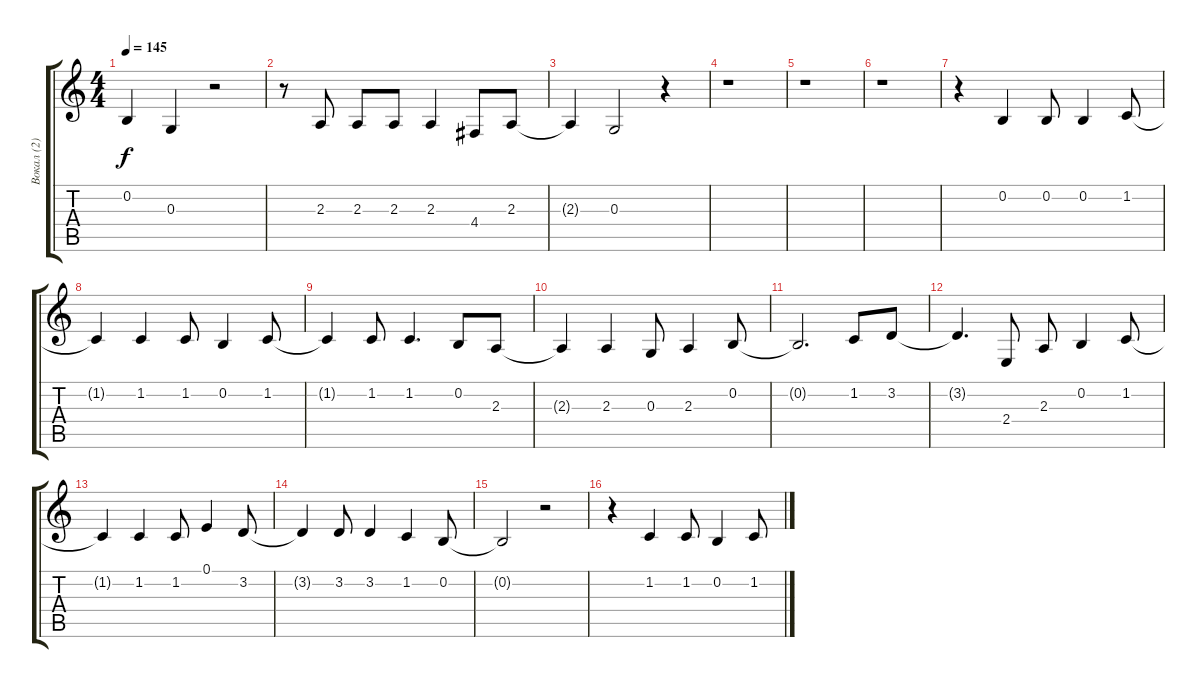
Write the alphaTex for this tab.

\track ("Вокал (2)" "Вокал (2)") {instrument oboe}
\staff {score tabs}
\tuning (E4 B3 G3 D3 A2 E2) {hide}
\ts (4 4)
\tempo 145
\clef g2
\ks c
0.2{t}.4{dy f} 0.3.4 r.2 |
r.8 2.3.8 2.3.8 2.3.8 2.3.4 4.4.8 2.3.8 |
2.3{t}.4 0.3.2 r.4 |
r.1 |
r.1 |
r.1 |
r.4 0.2.4 0.2.8 0.2.4 1.2.8 |
1.2{t}.4 1.2.4 1.2.8 0.2.4 1.2.8 |
1.2{t}.4 1.2.8 1.2.4{d} 0.2.8 2.3.8 |
2.3{t}.4 2.3.4 0.3.8 2.3.4 0.2.8 |
0.2{t}.2{d} 1.2.8 3.2.8 |
3.2{t}.4{d} 2.4.8 2.3.8 0.2.4 1.2.8 |
1.2{t}.4 1.2.4 1.2.8 0.1.4 3.2.8 |
3.2{t}.4 3.2.8 3.2.4 1.2.4 0.2.8 |
0.2{t}.2 r.2 |
r.4 1.2.4 1.2.8 0.2.4 1.2.8
